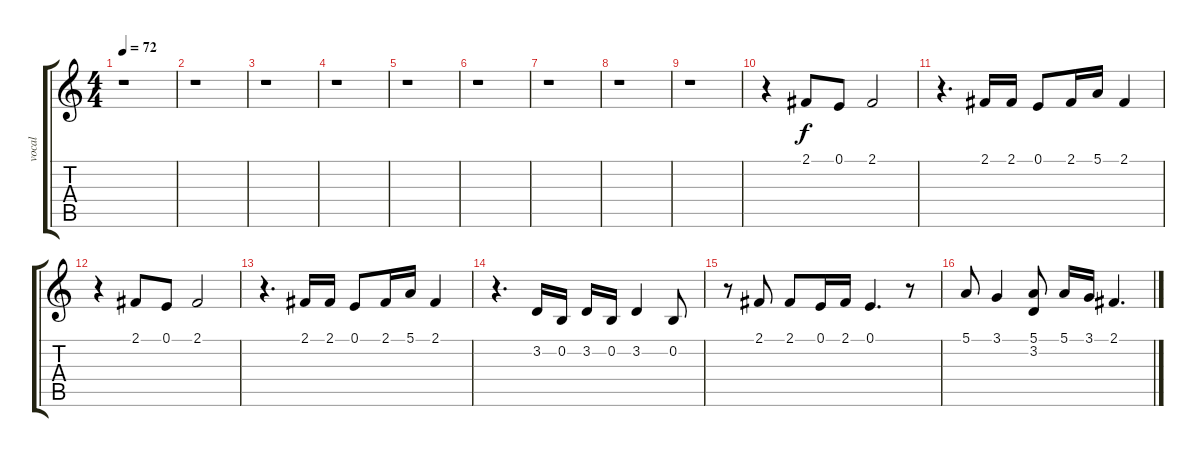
\track ("vocal" "vocal") {instrument lead3calliope}
\staff {score tabs}
\tuning (E4 B3 G3 D3 A2 E2) {hide}
\ts (4 4)
\tempo 72
\clef g2
\ks c
r.1{dy f instrument lead3calliope} |
r.1 |
r.1 |
r.1 |
r.1 |
r.1 |
r.1 |
r.1 |
r.1 |
r.4 2.1.8 0.1.8 2.1.2 |
r.4{d} 2.1.16 2.1.16 0.1.8 2.1.16 5.1.16 2.1.4 |
r.4 2.1.8 0.1.8 2.1.2 |
r.4{d} 2.1.16 2.1.16 0.1.8 2.1.16 5.1.16 2.1.4 |
r.4{d} 3.2.16 0.2.16 3.2.16 0.2.16 3.2.4 0.2.8 |
r.8 2.1.8 2.1.8 0.1.16 2.1.16 0.1.4{d} r.8 |
5.1.8 3.1.4 (5.1 3.2).8 5.1.16 3.1.16 2.1.4{d}
